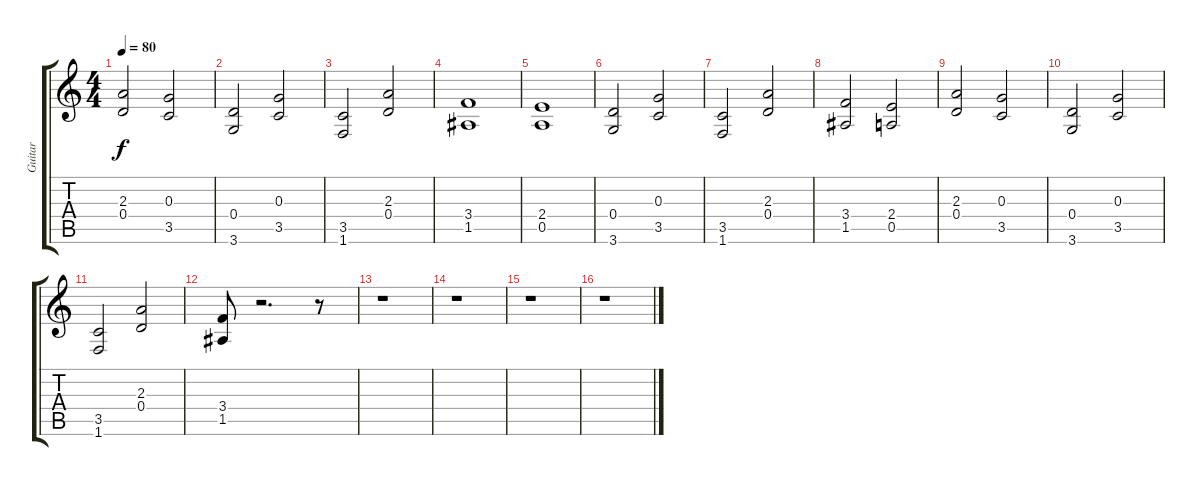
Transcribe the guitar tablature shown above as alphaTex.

\track ("Guitar" "Guitar") {instrument distortionguitar}
\staff {score tabs}
\tuning (E4 B3 G3 D3 A2 E2) {hide}
\ts (4 4)
\tempo 80
\clef g2
\ks c
(2.3 0.4).2{dy f} (0.3 3.5).2 |
(0.4 3.6).2 (0.3 3.5).2 |
(3.5 1.6).2 (2.3 0.4).2 |
(3.4 1.5).1 |
(2.4 0.5).1 |
(0.4 3.6).2 (0.3 3.5).2 |
(3.5 1.6).2 (2.3 0.4).2 |
(3.4 1.5).2 (2.4 0.5).2 |
(2.3 0.4).2 (0.3 3.5).2 |
(0.4 3.6).2 (0.3 3.5).2 |
(3.5 1.6).2 (2.3 0.4).2 |
(3.4 1.5).8 r.2{d} r.8 |
r.1 |
r.1 |
r.1 |
r.1
